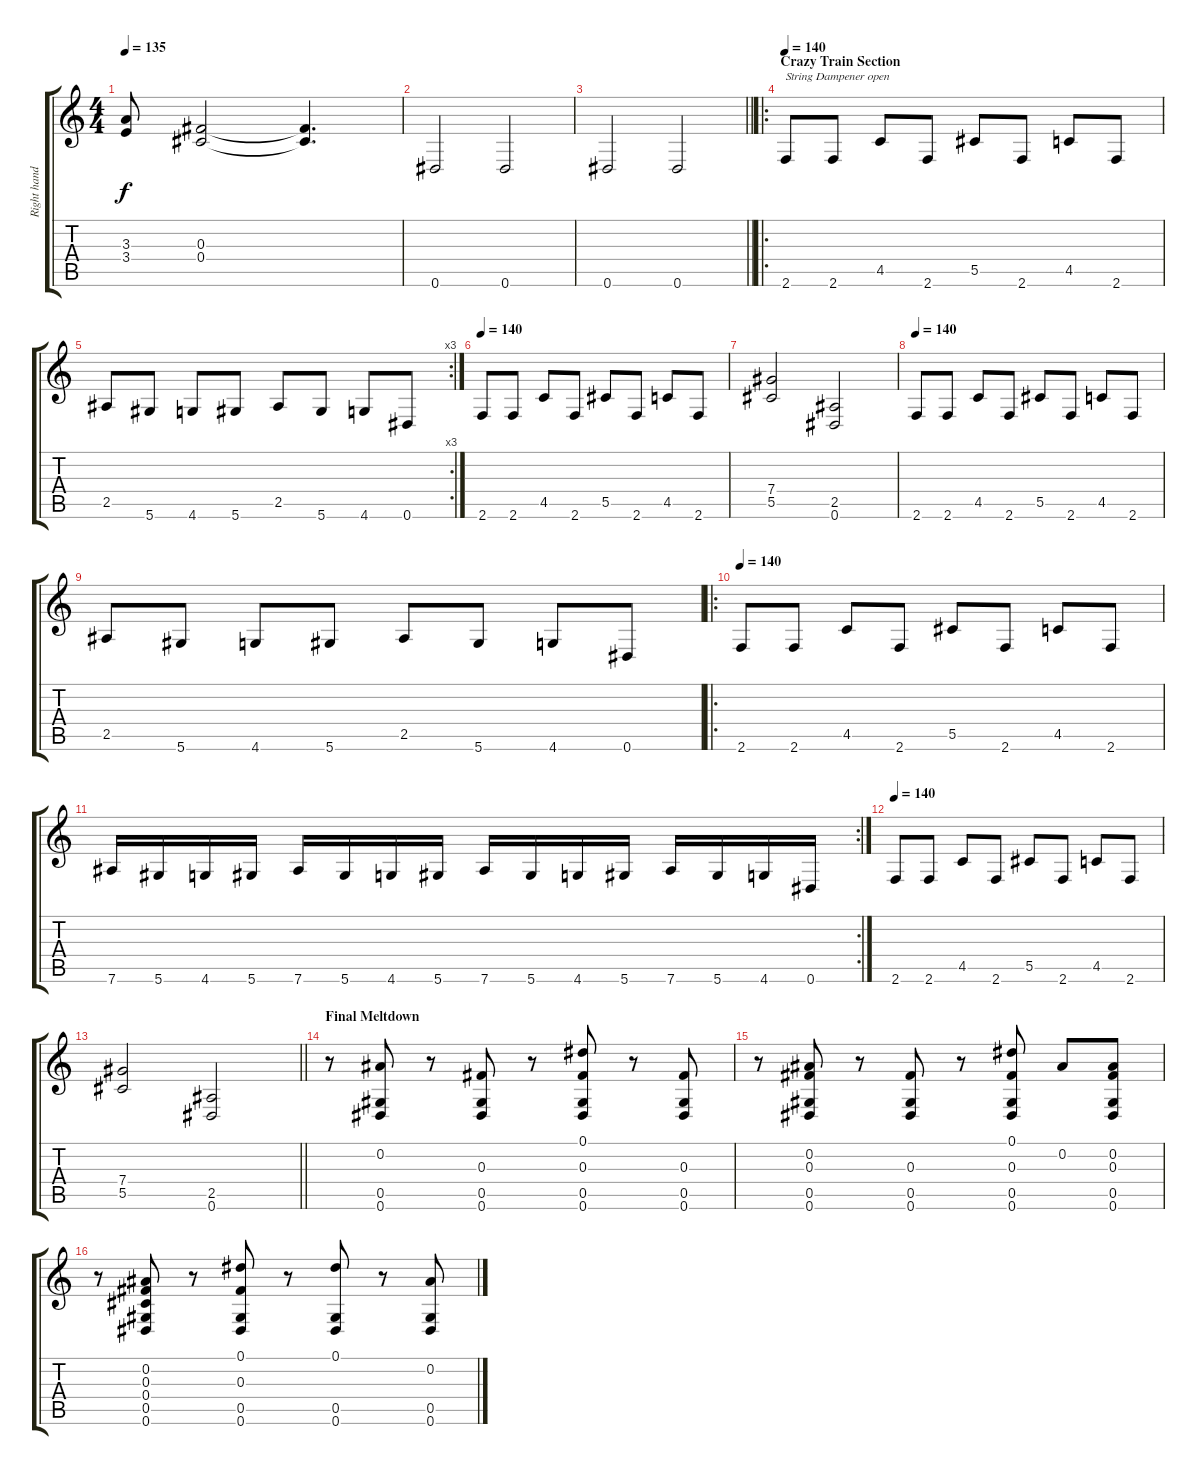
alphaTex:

\track ("Right handed guitar half" "Right hand") {instrument distortionguitar}
\staff {score tabs}
\tuning (Eb4 Bb3 Gb3 Db3 Ab2 Eb2) {hide}
\ts (4 4)
\tempo 135
\clef g2
\ks c
(3.3{t} 3.4{t}).8{dy f} (0.3 0.4).2 (0.3{t} 0.4{t}).4{d} |
0.6.2 0.6.2 |
\barLineRight lightlight
0.6.2 0.6.2 |
\ro
\section ("" "Crazy Train Section")
\tempo 140
2.6.8{txt "String Dampener open"} 2.6.8 4.5.8 2.6.8 5.5.8 2.6.8 4.5.8 2.6.8 |
\rc 3
2.5.8 5.6.8 4.6.8 5.6.8 2.5.8 5.6.8 4.6.8 0.6.8 |
\tempo 140
2.6.8 2.6.8 4.5.8 2.6.8 5.5.8 2.6.8 4.5.8 2.6.8 |
(7.4 5.5).2 (2.5 0.6).2 |
\tempo 140
2.6.8 2.6.8 4.5.8 2.6.8 5.5.8 2.6.8 4.5.8 2.6.8 |
2.5.8 5.6.8 4.6.8 5.6.8 2.5.8 5.6.8 4.6.8 0.6.8 |
\ro
\tempo 140
2.6.8 2.6.8 4.5.8 2.6.8 5.5.8 2.6.8 4.5.8 2.6.8 |
\rc 2
7.6.16 5.6.16 4.6.16 5.6.16 7.6.16 5.6.16 4.6.16 5.6.16 7.6.16 5.6.16 4.6.16 5.6.16 7.6.16 5.6.16 4.6.16 0.6.16 |
\tempo 140
2.6.8 2.6.8 4.5.8 2.6.8 5.5.8 2.6.8 4.5.8 2.6.8 |
\barLineRight lightlight
(7.4 5.5).2 (2.5 0.6).2 |
\section ("" "Final Meltdown")
r.8 (0.2 0.5 0.6).8 r.8 (0.3 0.5 0.6).8 r.8 (0.1 0.3 0.5 0.6).8 r.8 (0.3 0.5 0.6).8 |
r.8 (0.2 0.3 0.5 0.6).8 r.8 (0.3 0.5 0.6).8 r.8 (0.1 0.3 0.5 0.6).8 0.2.8 (0.2 0.3 0.5 0.6).8 |
r.8 (0.2 0.3 0.4 0.5 0.6).8 r.8 (0.1 0.3 0.5 0.6).8 r.8 (0.1 0.5 0.6).8 r.8 (0.2 0.5 0.6).8
